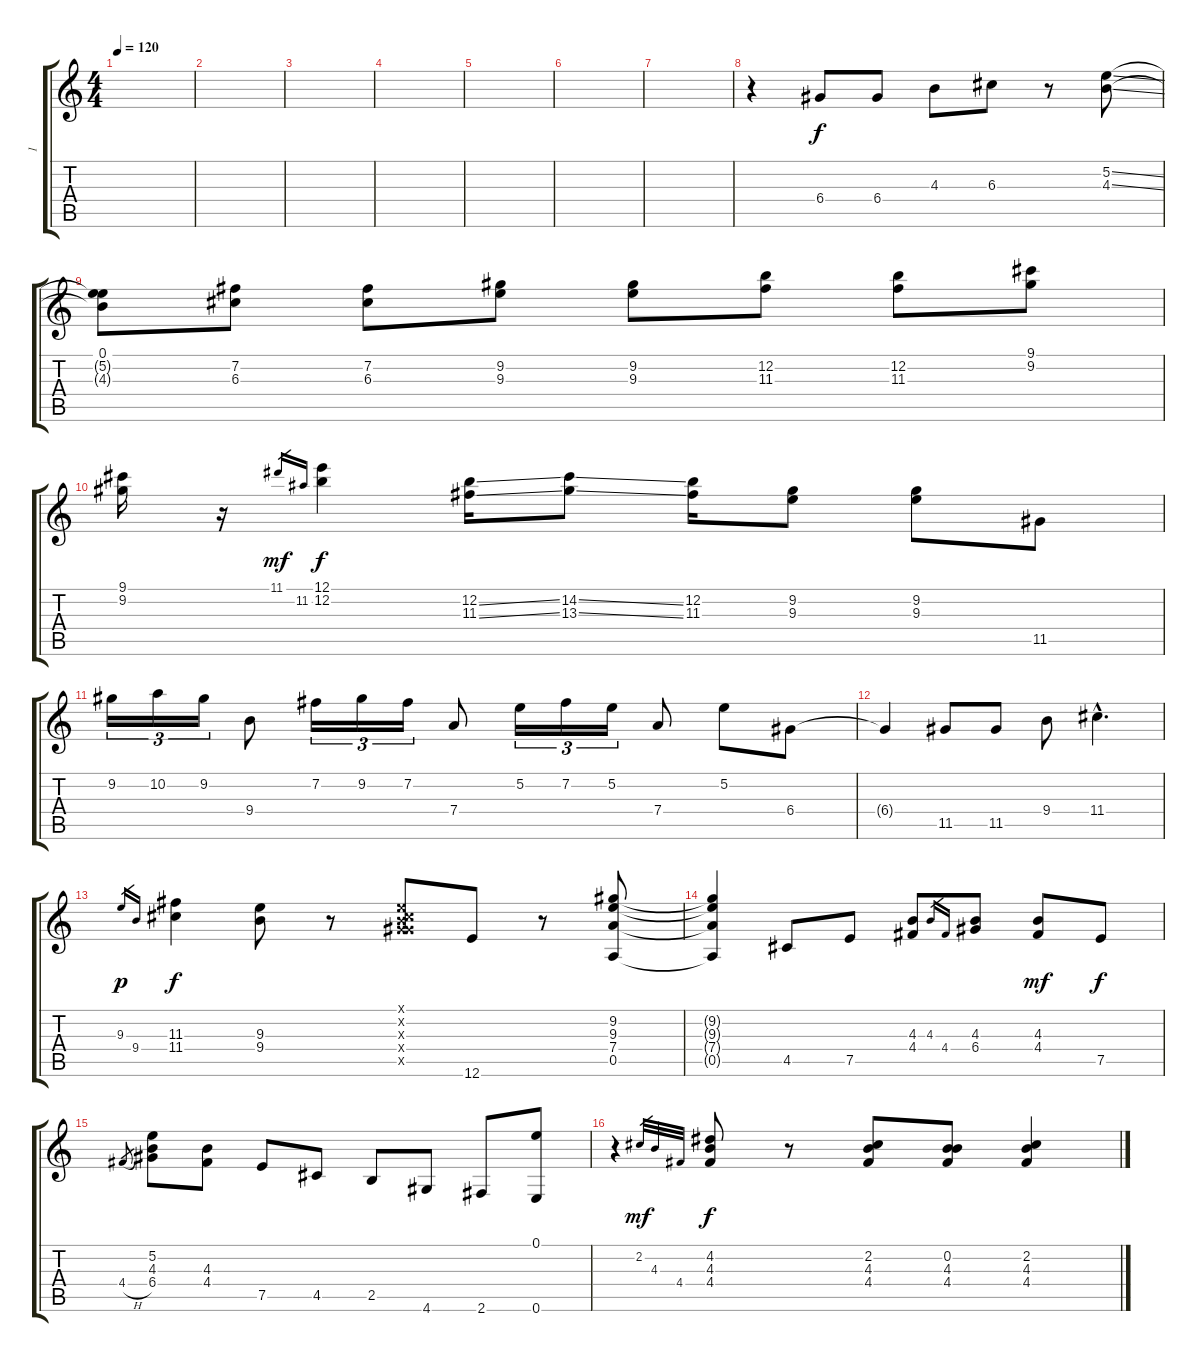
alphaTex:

\track ("1" "1") {instrument acousticguitarnylon}
\staff {score tabs}
\tuning (E4 B3 G3 D3 A2 E2) {hide}
\ts (4 4)
\tempo 120
\clef g2
\ks c
|
|
|
|
|
|
|
r.4{instrument acousticguitarsteel} 6.4.8 6.4.8 4.3.8 6.3.8 r.8 (5.2{ss} 4.3{ss}).8 |
(0.1 5.2{t} 4.3{t}).8 (7.2 6.3).8 (7.2 6.3).8 (9.2 9.3).8 (9.2 9.3).8 (12.2 11.3).8 (12.2 11.3).8 (9.1 9.2).8 |
(9.1 9.2).16 r.16 11.1.16{gr dy mf} 11.2.16{gr} (12.1 12.2).4{dy f} (12.2{ss} 11.3{ss}).16 (14.2{ss} 13.3{ss}).8 (12.2 11.3).16 (9.2 9.3).8 (9.2 9.3).8 11.5.8 |
9.2.16{tu (3 2)} 10.2.16{tu (3 2)} 9.2.16{tu (3 2)} 9.4.8 7.2.16{tu (3 2)} 9.2.16{tu (3 2)} 7.2.16{tu (3 2)} 7.4.8 5.2.16{tu (3 2)} 7.2.16{tu (3 2)} 5.2.16{tu (3 2)} 7.4.8 5.2.8 6.4.8 |
6.4{t}.4 11.5.8 11.5.8 9.4.8 11.4{hac}.4{d} |
9.3.16{gr dy p} 9.4.16{gr} (11.3 11.4).4{dy f} (9.3 9.4).8 r.8 (0.1{x} 0.2{x} 0.3{x} 11.4{x} 11.5{x}).8 12.6.8 r.8 (9.2 9.3 7.4 0.5).8 |
(9.2{t} 9.3{t} 7.4{t} 0.5{t}).4 4.5.8 7.5.8 (4.3 4.4).8 4.3.16{gr} 4.4.16{gr} (4.3 6.4).8 (4.3 4.4).8{dy mf} 7.5.8{dy f} |
4.4{h}.8{gr} (5.2 4.3 6.4).8 (4.3 4.4).8 7.5.8 4.5.8 2.5.8 4.6.8 2.6.8 (0.1 0.6).8 |
r.4 2.2.32{gr dy mf} 4.3.32{gr} 4.4.32{gr} (4.2 4.3 4.4).8{dy f volume 10} r.8 (2.2 4.3 4.4).8 (0.2 4.3 4.4).8 (2.2 4.3 4.4).4
